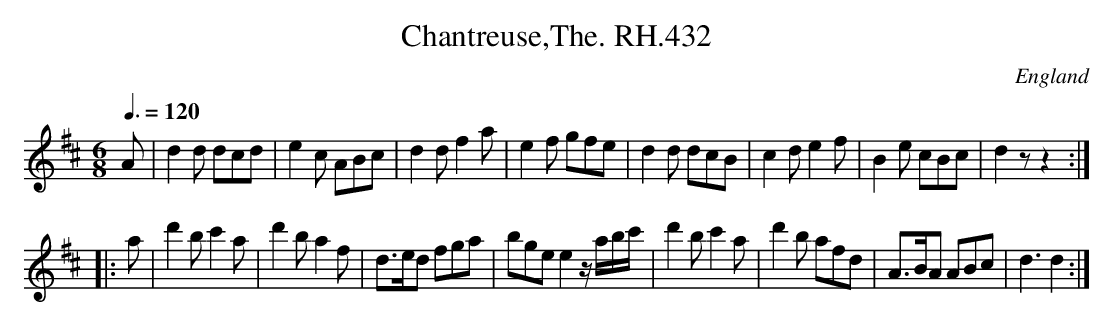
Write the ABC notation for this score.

X:1
T:Chantreuse,The. RH.432
L:1/8
M:6/8
O:England
Q:3/8=120
K:D
A|d2d dcd|e2c ABc|d2d f2a|e2f gfe|\
d2d dcB|c2d e2f|B2e cBc|d2z z2:|!
|:a|d'2b c'2a|d'2b a2f|d>ed fga|bge e2z/a/b/c'/|\
d'2b c'2a|d'2b afd|A>BA ABc|d3 d2:|
